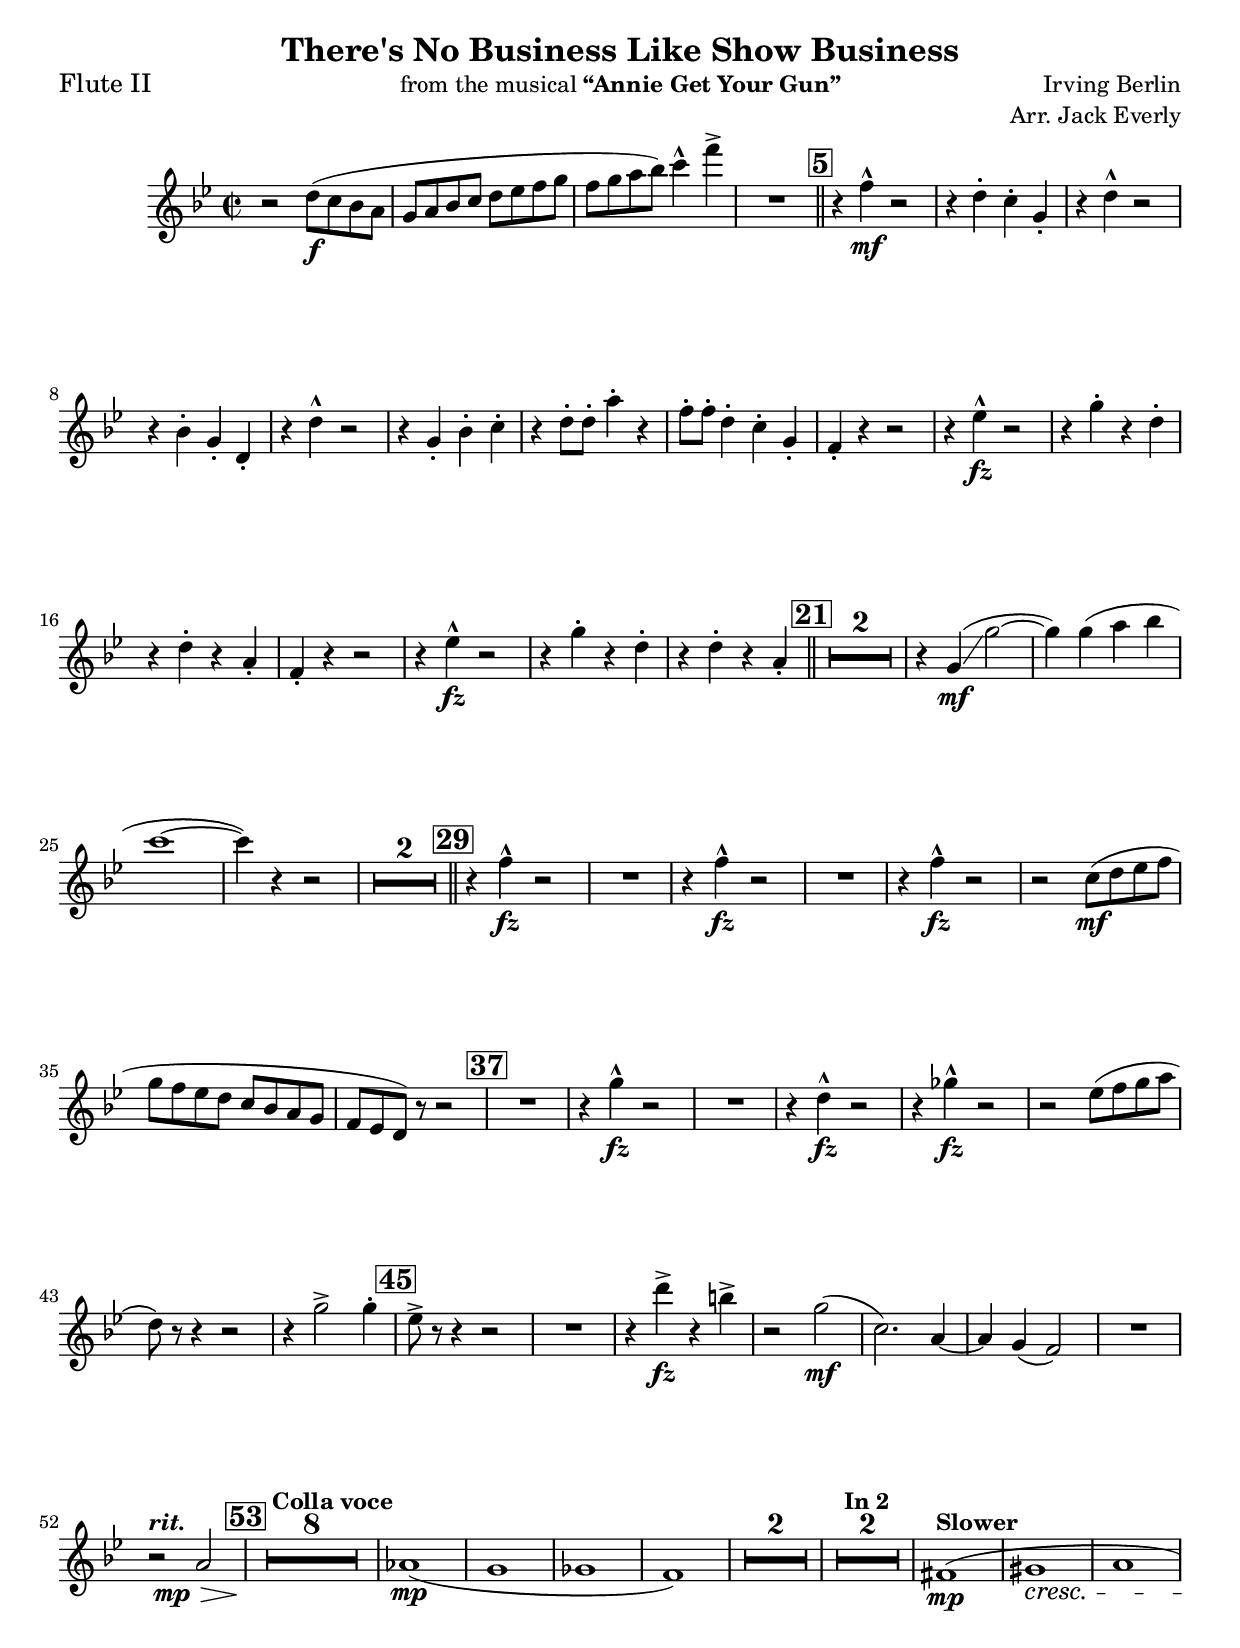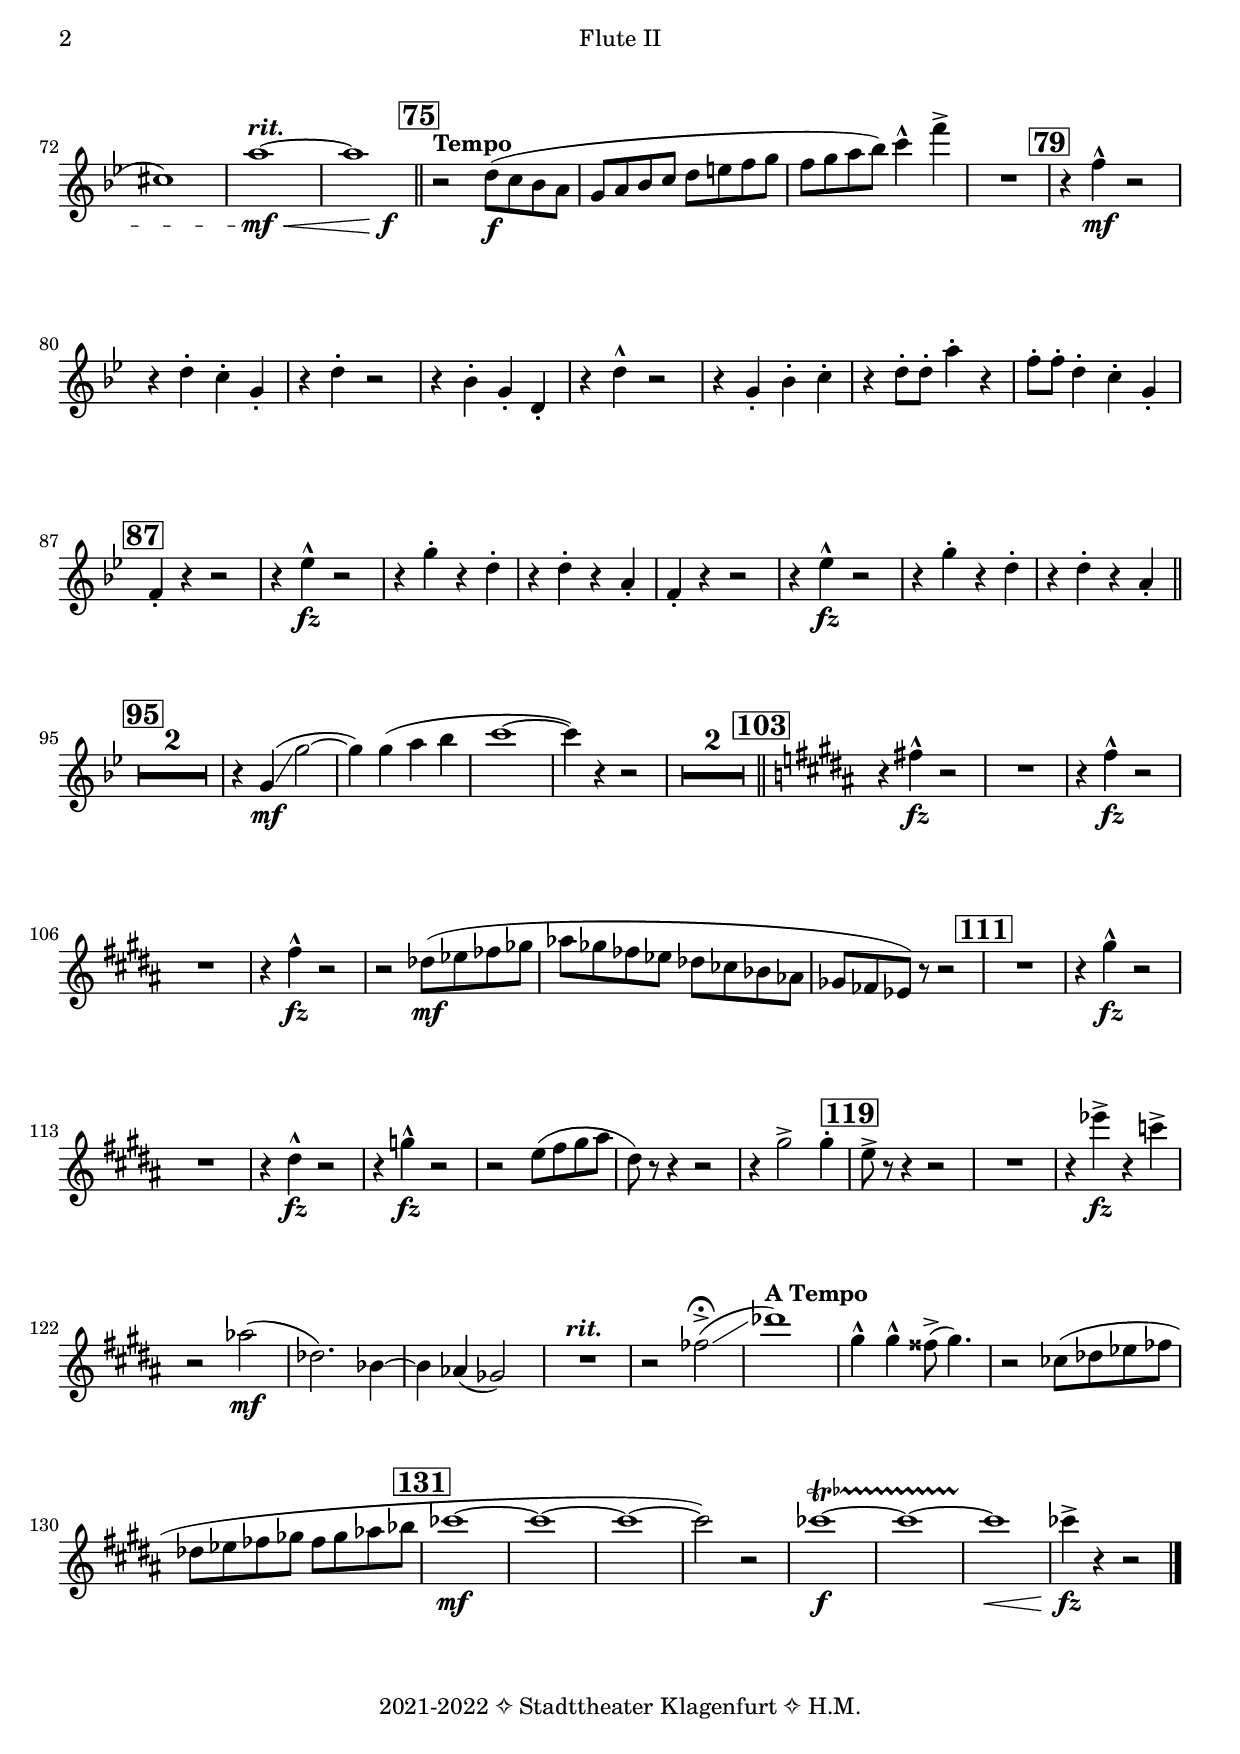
\version "2.22.0"
\language "deutsch"
\pointAndClickOff

\version "2.22.0"

\version "2.22.0"

flatTrill = \markup { \concat {\musicglyph #"scripts.trill" \hspace #.4 \super \flat} }
fluteI = \relative c'' {
  \transposition c'
  \key a \major

  r2 cis8\f( h a gis
  fis gis a h cis d e fis
  e fis gis a) h4^^ e->
  R1
  r4 a,\mf^^ r2

  \barNumberCheck #6
  r4 e-. cis-. a-.
  r e'^^ r2
  r4 cis-. a-. e-.
  r e'^^ r2
  r4 a,-. h-. d-.

  \barNumberCheck #11
  r e8-. e-. h'4-. r
  a8-. a-. e4-. cis-. a-.
  gis-. r r2
  r4 e'\fz^^ r2
  r4 a-. r e-.

  \barNumberCheck #16
  r4 e-. r a,-.
  gis-. r r2
  r4 e'\fz^^ r2
  r4 a-. r e-.
  r e-. r a,-.

  \barNumberCheck #21
  R1*2
  r4 a\mf\glissando( a'2~
  4) fis( gis a
  h1~
  4) r r2
  R1*2

  \barNumberCheck #29
  r4 a\fz^^ r2
  R1
  r4 gis\fz^^ r2
  R1
  r4 g\fz^^ r2

  \barNumberCheck #34
  r2 h,8\mf( cis d e
  fis e d cis h a gis fis
  e d cis) r r2
  R1
  r4 h''\fz^^ r2

  \barNumberCheck #39
  R1
  r4 e,\fz^^ r2
  r4 a\fz^^ r2
  r d,8( e fis gis
  e) r r4 r2

  \barNumberCheck #44
  r4 ais2-> 4-.
  fis8-> r r4 r2
  R1
  r4 cis'\fz-> r ais->
  r2 fis2\mf(

  \barNumberCheck #49
  h,2.) gis4~
  4 fis( e2)
  R1
  r2 gis-\tweak X-offset #-4 \mp\>
  R1*8\!

  \barNumberCheck #61
  g1\mp(
  fis
  f
  e)
  R1*2
  R1*2

  \barNumberCheck #69
  gis1\mp(
  ais\cresc
  cis
  dis)
  h'\mf-\tweak to-barline #f \<~
  1-\tweak self-alignment-X #-5 \f

  \barNumberCheck #75
  r2 cis,8\f( h a gis
  fis gis a h cis dis e fis
  e fis gis a) h4^^ e->
  R1
  r4 a,\mf^^ r2

  \barNumberCheck #80
  r4 e-. cis-. a-.
  r e'^^ r2
  r4 cis-. a-. e-.
  r e'^^ r2
  r4 a,-. h-. e-.
  r e8-. e-. h'4-. r

  \barNumberCheck #86
  a8-. a-. e4-. cis-. a-.
  gis-. r r2
  r4 e'\fz^^ r2
  r4 a-. r e-.
  r e-. r a,-.

  \barNumberCheck #91
  gis-. r r2
  r4 e'\fz^^ r2
  r4 a-. r e-.
  r e-. r a,-.
  R1*2

  \barNumberCheck #97
  r4 a\mf\glissando( a'2~
  4) fis( gis a
  h1~
  4) r r2
  R1*2
}

fluteI-PtII = \relative c''' {
  \transposition c'

  \barNumberCheck #103 \key b \major
  r4 b\fz^^ r2
  R1
  r4 a\fz^^ r2
  R1
  r4 as\fz^^ r2

  \barNumberCheck #108
  r c,8\mf( d es f
  g f es d c b a g
  f es d) r r2

  \barNumberCheck #111 \mark #111
  R1
  r4 c''\fz^^ r2
  R1

  \barNumberCheck #114
  r4 f,\fz^^ r2
  r4 b\fz^^ r2
  r es,8( f g a
  f) r r4 r2
  r4 h2-> 4-.

  \barNumberCheck #119 \mark #119
  g8-> r r4 r2

  R1
  r4 d'\fz-> r h->
  r2 g\mf(
  c,2.) a4~
  4 g( f2)
  R1

  \barNumberCheck #126
  r2 es'->\fermata\glissando(
  c'1)
  b4^^ 4^^ a8->( b4.)
  r2 b,8( c d es
  c d es f es f g a

  \barNumberCheck #131 \mark #131
  b1\mf~
  1~
  1~
  2) r

  b1\f-\tweak bound-details.left.text \flatTrill \startTrillSpan~
  1~
  1\<\stopTrillSpan
  4\fz-> r r2
}

\addQuote "flI" { \transpose a' b' {\fluteI \fluteI-PtII} }

fluteII = \relative c'' {
  \transposition c'

  \quoteDuring "flI" s1*4
  \barNumberCheck #5
  r4 e\mf^^ r2

  r4 cis-. h-. fis-.
  r cis'^^ r2
  r4 a-. fis-. cis-.
  r cis'^^ r2
  r4 fis,-. a-. h-.

  \barNumberCheck #11
  r cis8-. 8-. gis'4-. r
  e8-. 8-. cis4-. h-. fis-.
  e-. r r2
  r4 d'\fz^^ r2
  r4 fis-. r cis-.

  \barNumberCheck #16
  r cis-. r gis-.
  e-. r r2
  r4 d'\fz^^ r2
  r4 fis-. r cis-.
  r cis-. r gis-.

  \barNumberCheck #21
  R1*2
  r4 fis\mf\glissando( fis'2~
  4) 4( gis a
  h1~
  4) r r2
  R1*2

  \barNumberCheck #29
  \repeat unfold 2 {
    r4 e,\fz^^ r2
    R1
  }
  r4 e\fz^^ r2
  \barNumberCheck #34
  \quoteDuring "flI" s1*3

  \barNumberCheck #37
  R1
  r4 fis\fz^^ r2
  R1 r4 cis\fz^^ r2
  r4 f\fz^^ r2
  r d8( e fis gis
  cis,) r r4 r2

  \barNumberCheck #44
  r4 fis2-> 4-.
  d8-> r r4 r2

  \barNumberCheck #46
  \quoteDuring "flI" s1*23

  \barNumberCheck #69
  eis,1\mp(
  fisis\cresc
  gis
  his)
  gis'\mf-\tweak to-barline ##f \<~
  1-\tweak self-alignment-X #-5 \f

  \barNumberCheck #75
  \quoteDuring "flI" s1*4

  \barNumberCheck #79
  r4 e\mf^^ r2
  r4 cis-. h-. fis-.
  r cis'-. r2
  r4 a-. fis-. cis-.
  r cis'^^ r2
  r4 fis,-. a-. h-.

  \barNumberCheck #85
  r cis8-. 8-. gis'4-. r
  e8-. 8-. cis4-. h-. fis-.
  e-. r r2
  r4 d'\fz^^ r2
  r4 fis-. r cis-.
  r cis-. r gis-.

  \barNumberCheck #91
  e-. r r2
  r4 d'\fz^^ r2
  r4 fis-. r cis-.
  r cis-. r gis-.
  R1*2

  \barNumberCheck #97
  r4 fis\mf\glissando( fis'2~
  4) 4( gis a
  h1~
  4) r r2
  R1*2
}

fluteII-PtII = \relative c'' {
   \transposition c'
   \key b \major

   r4 f!\fz^^ r2
   \repeat unfold 2 {
     R1
     r4 f\fz^^ r2
   }

   \barNumberCheck #108
   \quoteDuring "flI" s1*3

   \barNumberCheck #111
   R1
   r4 g\fz^^ r2

   \barNumberCheck #113
   R1
   r4 d\fz^^ r2
   r4 ges\fz^^ r2
   r es8( f g a
   d,) r r4 r2
   r4 g2-> 4-.

   \barNumberCheck #119
   es8-> r r4 r2

   \barNumberCheck #120
   \quoteDuring "flI" s1*8

   \barNumberCheck #128
   g4^^ 4^^ fis8->( g4.)

   \quoteDuring "flI" s1*10
}

\include "common/paper.ily"
\include "common/layout.ily"
\include "common/header.ily"
\version "2.22.0"

structure = {
    \time 2/2
    s1*4
    \barNumberCheck #5 \bar "||" \mark \default
    s1*16
    \barNumberCheck #21 \mark #21 \bar "||"
    s1*8
    \barNumberCheck #29 \mark #29 \bar "||"
    s1*8
    \barNumberCheck #37 \mark #37
    s1*8
    \barNumberCheck #45 \mark #45
    s1*7
    \barNumberCheck #52 \tempo \markup \italic "rit."
    s1
    \barNumberCheck #53 \mark #53 \tempo "Colla voce"
    s1*14
    \barNumberCheck #67 \tempo "In 2"
    s1*2
    \barNumberCheck #69 \tempo "Slower"
    s1*4
    \barNumberCheck #73 \tempo \markup \italic "rit."
    s1*2
    \barNumberCheck #75 \mark #75 \bar "||" \tempo "Tempo"
    s1*4
    \barNumberCheck #79 \mark #79
    s1*8
    \barNumberCheck #87 \mark #87
    s1*8
    \barNumberCheck #95 \mark #95 \bar "||"
    s1*8
    \barNumberCheck #103 \mark #103 \bar "||"
    s1*8
    \barNumberCheck #111 \mark #111
    s1*8
    \barNumberCheck #119 \mark #119
    s1*6
    \barNumberCheck #125 \tempo \markup \italic "rit."
    s1*2
    \barNumberCheck #127 \tempo "A Tempo"
    s1*4
    \barNumberCheck #131 \mark #131
    s1*8
    \barNumberCheck #139 \bar "|."
}


\header {
  instrument = "Flute II"
}

\score {
  \new Staff = "fluteIIStaff" <<
    \new NullVoice { \structure }
    \new Voice = "fluteIIVoice" {
      \compressEmptyMeasures
      \transpose a' b' \fluteII
      \transpose b' h' \fluteII-PtII
    }
  >>
}






